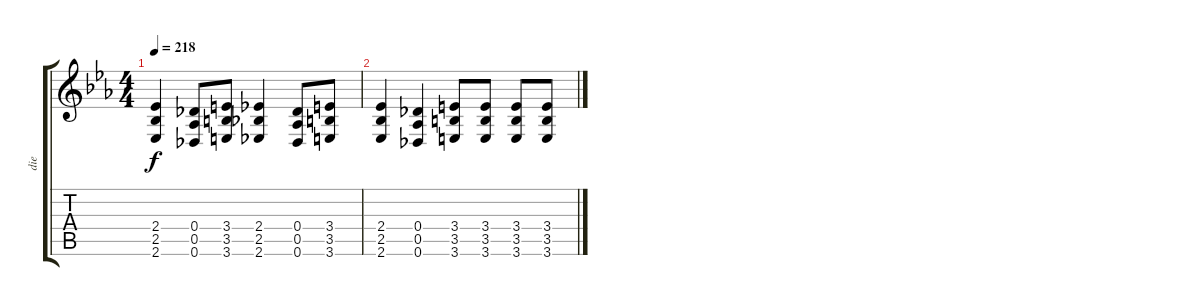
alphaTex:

\track ("die" "die") {instrument overdrivenguitar}
\staff {score tabs}
\tuning (Eb4 Bb3 Gb3 Db3 Ab2 Db2) {hide}
\ts (4 4)
\tempo 218
\clef g2
\ks eb
(2.4 2.5 2.6).4{dy f} (0.4 0.5 0.6).8 (3.4 3.5 3.6).8 (2.4 2.5 2.6).4 (0.4 0.5 0.6).8 (3.4 3.5 3.6).8 |
(2.4 2.5 2.6).4 (0.4 0.5 0.6).4 (3.4 3.5 3.6).8 (3.4 3.5 3.6).8 (3.4 3.5 3.6).8 (3.4 3.5 3.6).8
